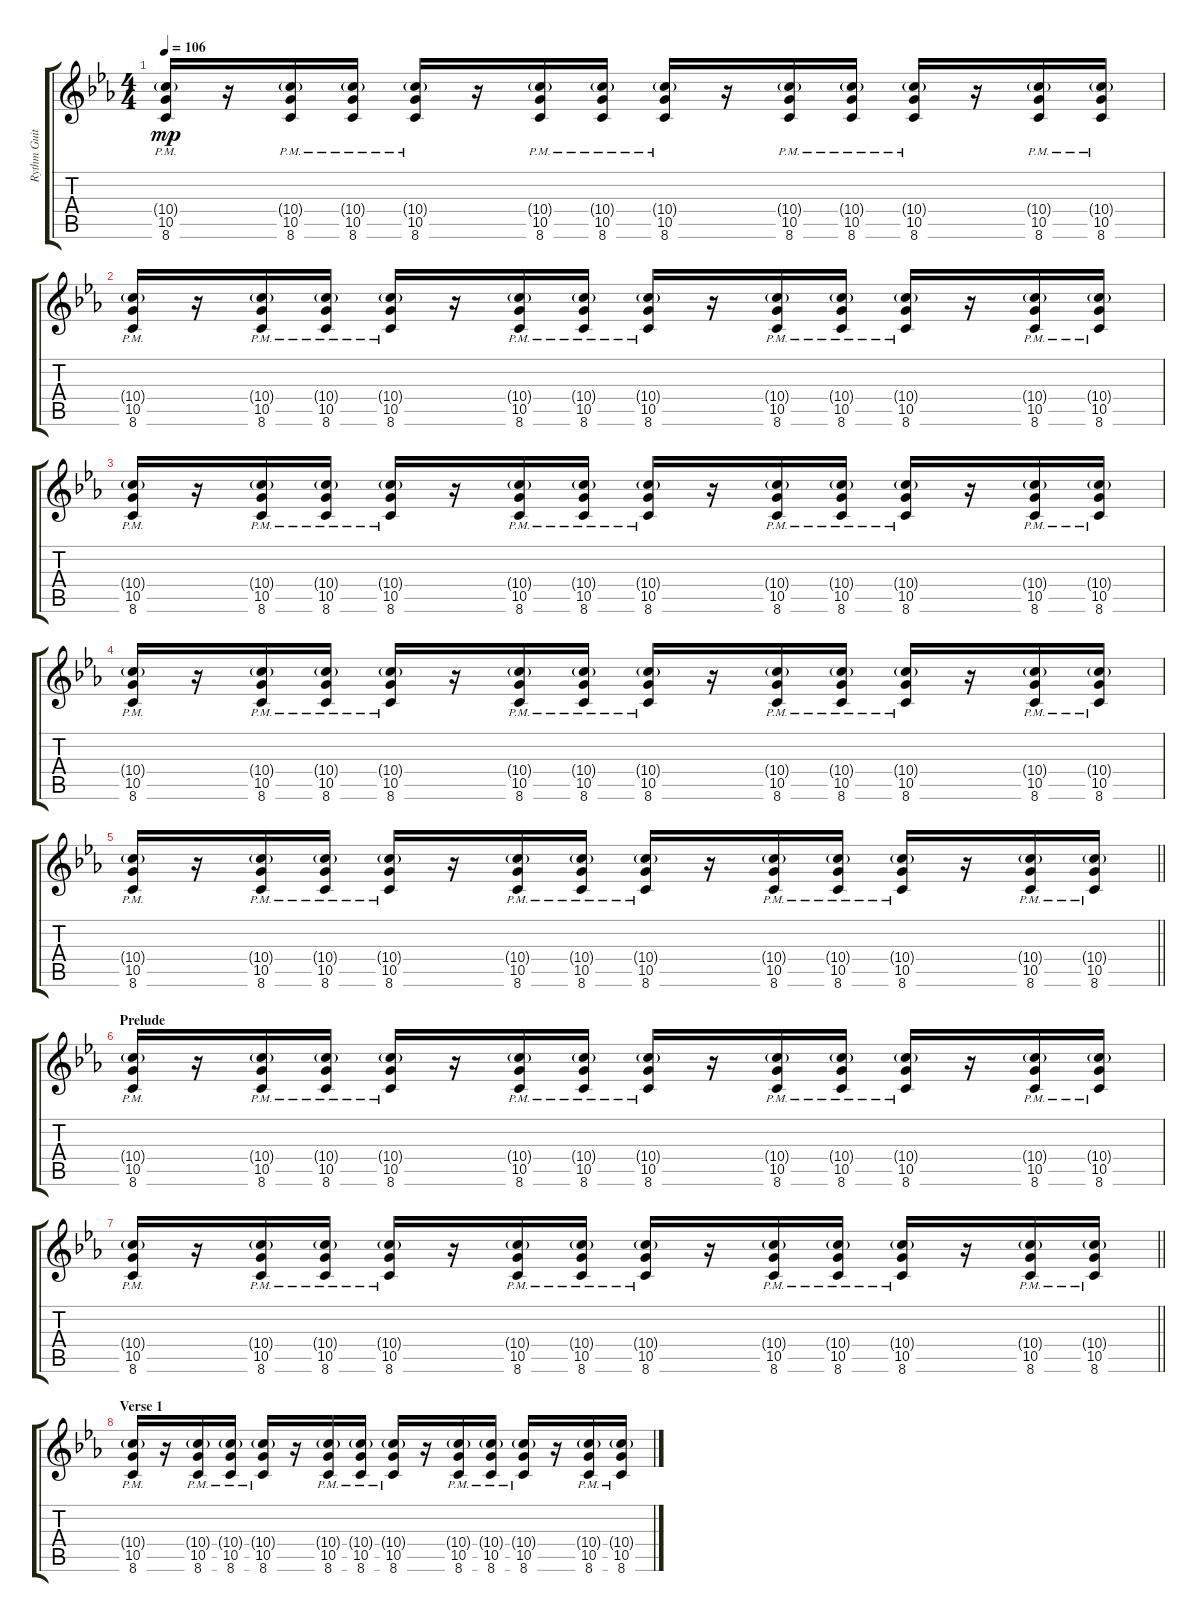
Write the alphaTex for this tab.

\track ("Rythm Guitar" "Rythm Guit") {instrument electricguitarclean}
\staff {score tabs}
\tuning (E4 B3 G3 D3 A2 E2) {hide}
\ts (4 4)
\tempo 106
\clef g2
\ks cminor
(10.4{g pm} 10.5{pm} 8.6{pm}).16{dy mp} r.16 (10.4{g pm} 10.5{pm} 8.6{pm}).16 (10.4{g pm} 10.5{pm} 8.6{pm}).16 (10.4{g pm} 10.5{pm} 8.6{pm}).16 r.16 (10.4{g pm} 10.5{pm} 8.6{pm}).16 (10.4{g pm} 10.5{pm} 8.6{pm}).16 (10.4{g pm} 10.5{pm} 8.6{pm}).16 r.16 (10.4{g pm} 10.5{pm} 8.6{pm}).16 (10.4{g pm} 10.5{pm} 8.6{pm}).16 (10.4{g pm} 10.5{pm} 8.6{pm}).16 r.16 (10.4{g pm} 10.5{pm} 8.6{pm}).16 (10.4{g pm} 10.5{pm} 8.6{pm}).16 |
(10.4{g pm} 10.5{pm} 8.6{pm}).16 r.16 (10.4{g pm} 10.5{pm} 8.6{pm}).16 (10.4{g pm} 10.5{pm} 8.6{pm}).16 (10.4{g pm} 10.5{pm} 8.6{pm}).16 r.16 (10.4{g pm} 10.5{pm} 8.6{pm}).16 (10.4{g pm} 10.5{pm} 8.6{pm}).16 (10.4{g pm} 10.5{pm} 8.6{pm}).16 r.16 (10.4{g pm} 10.5{pm} 8.6{pm}).16 (10.4{g pm} 10.5{pm} 8.6{pm}).16 (10.4{g pm} 10.5{pm} 8.6{pm}).16 r.16 (10.4{g pm} 10.5{pm} 8.6{pm}).16 (10.4{g pm} 10.5{pm} 8.6{pm}).16 |
(10.4{g pm} 10.5{pm} 8.6{pm}).16 r.16 (10.4{g pm} 10.5{pm} 8.6{pm}).16 (10.4{g pm} 10.5{pm} 8.6{pm}).16 (10.4{g pm} 10.5{pm} 8.6{pm}).16 r.16 (10.4{g pm} 10.5{pm} 8.6{pm}).16 (10.4{g pm} 10.5{pm} 8.6{pm}).16 (10.4{g pm} 10.5{pm} 8.6{pm}).16 r.16 (10.4{g pm} 10.5{pm} 8.6{pm}).16 (10.4{g pm} 10.5{pm} 8.6{pm}).16 (10.4{g pm} 10.5{pm} 8.6{pm}).16 r.16 (10.4{g pm} 10.5{pm} 8.6{pm}).16 (10.4{g pm} 10.5{pm} 8.6{pm}).16 |
(10.4{g pm} 10.5{pm} 8.6{pm}).16 r.16 (10.4{g pm} 10.5{pm} 8.6{pm}).16 (10.4{g pm} 10.5{pm} 8.6{pm}).16 (10.4{g pm} 10.5{pm} 8.6{pm}).16 r.16 (10.4{g pm} 10.5{pm} 8.6{pm}).16 (10.4{g pm} 10.5{pm} 8.6{pm}).16 (10.4{g pm} 10.5{pm} 8.6{pm}).16 r.16 (10.4{g pm} 10.5{pm} 8.6{pm}).16 (10.4{g pm} 10.5{pm} 8.6{pm}).16 (10.4{g pm} 10.5{pm} 8.6{pm}).16 r.16 (10.4{g pm} 10.5{pm} 8.6{pm}).16 (10.4{g pm} 10.5{pm} 8.6{pm}).16 |
\barLineRight lightlight
(10.4{g pm} 10.5{pm} 8.6{pm}).16 r.16 (10.4{g pm} 10.5{pm} 8.6{pm}).16 (10.4{g pm} 10.5{pm} 8.6{pm}).16 (10.4{g pm} 10.5{pm} 8.6{pm}).16 r.16 (10.4{g pm} 10.5{pm} 8.6{pm}).16 (10.4{g pm} 10.5{pm} 8.6{pm}).16 (10.4{g pm} 10.5{pm} 8.6{pm}).16 r.16 (10.4{g pm} 10.5{pm} 8.6{pm}).16 (10.4{g pm} 10.5{pm} 8.6{pm}).16 (10.4{g pm} 10.5{pm} 8.6{pm}).16 r.16 (10.4{g pm} 10.5{pm} 8.6{pm}).16 (10.4{g pm} 10.5{pm} 8.6{pm}).16 |
\section ("" "Prelude")
(10.4{g pm} 10.5{pm} 8.6{pm}).16 r.16 (10.4{g pm} 10.5{pm} 8.6{pm}).16 (10.4{g pm} 10.5{pm} 8.6{pm}).16 (10.4{g pm} 10.5{pm} 8.6{pm}).16 r.16 (10.4{g pm} 10.5{pm} 8.6{pm}).16 (10.4{g pm} 10.5{pm} 8.6{pm}).16 (10.4{g pm} 10.5{pm} 8.6{pm}).16 r.16 (10.4{g pm} 10.5{pm} 8.6{pm}).16 (10.4{g pm} 10.5{pm} 8.6{pm}).16 (10.4{g pm} 10.5{pm} 8.6{pm}).16 r.16 (10.4{g pm} 10.5{pm} 8.6{pm}).16 (10.4{g pm} 10.5{pm} 8.6{pm}).16 |
\barLineRight lightlight
(10.4{g pm} 10.5{pm} 8.6{pm}).16 r.16 (10.4{g pm} 10.5{pm} 8.6{pm}).16 (10.4{g pm} 10.5{pm} 8.6{pm}).16 (10.4{g pm} 10.5{pm} 8.6{pm}).16 r.16 (10.4{g pm} 10.5{pm} 8.6{pm}).16 (10.4{g pm} 10.5{pm} 8.6{pm}).16 (10.4{g pm} 10.5{pm} 8.6{pm}).16 r.16 (10.4{g pm} 10.5{pm} 8.6{pm}).16 (10.4{g pm} 10.5{pm} 8.6{pm}).16 (10.4{g pm} 10.5{pm} 8.6{pm}).16 r.16 (10.4{g pm} 10.5{pm} 8.6{pm}).16 (10.4{g pm} 10.5{pm} 8.6{pm}).16 |
\section ("" "Verse 1")
(10.4{g pm} 10.5{pm} 8.6{pm}).16 r.16 (10.4{g pm} 10.5{pm} 8.6{pm}).16 (10.4{g pm} 10.5{pm} 8.6{pm}).16 (10.4{g pm} 10.5{pm} 8.6{pm}).16 r.16 (10.4{g pm} 10.5{pm} 8.6{pm}).16 (10.4{g pm} 10.5{pm} 8.6{pm}).16 (10.4{g pm} 10.5{pm} 8.6{pm}).16 r.16 (10.4{g pm} 10.5{pm} 8.6{pm}).16 (10.4{g pm} 10.5{pm} 8.6{pm}).16 (10.4{g pm} 10.5{pm} 8.6{pm}).16 r.16 (10.4{g pm} 10.5{pm} 8.6{pm}).16 (10.4{g pm} 10.5{pm} 8.6{pm}).16
